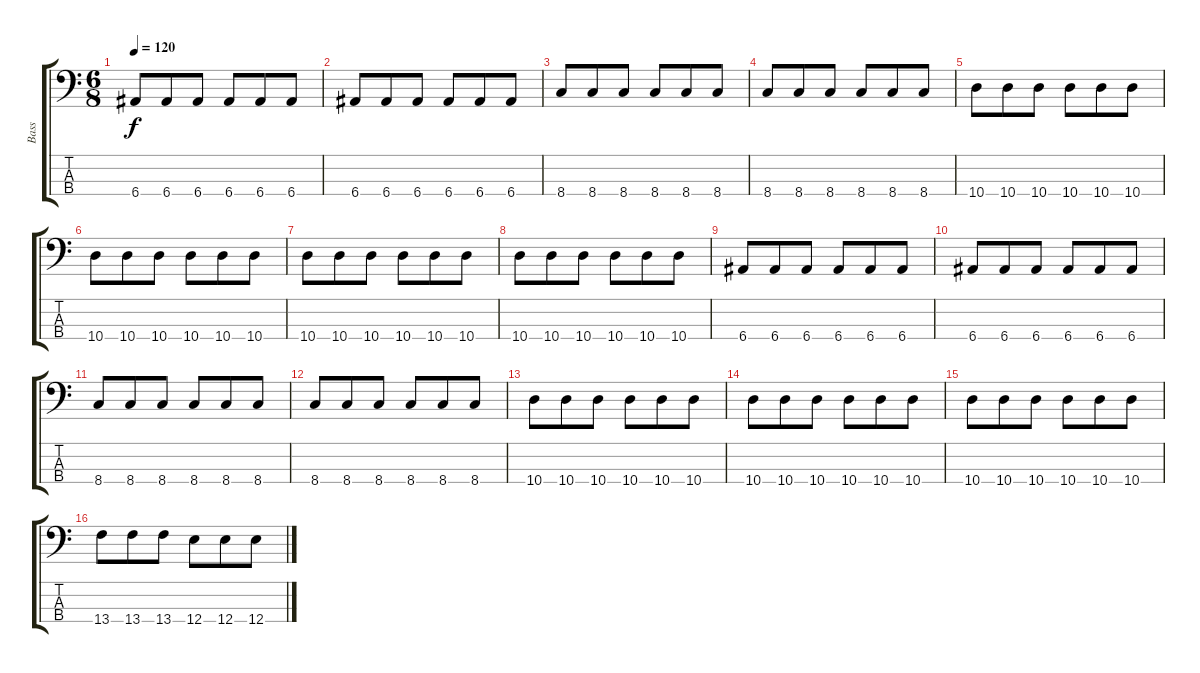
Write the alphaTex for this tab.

\track ("Bass" "Bass") {instrument electricbassfinger}
\staff {score tabs}
\tuning (G2 D2 A1 E1) {hide}
\ts (6 8)
\tempo 120
\clef f4
\ks c
6.4.8{dy f} 6.4.8 6.4.8 6.4.8 6.4.8 6.4.8 |
6.4.8 6.4.8 6.4.8 6.4.8 6.4.8 6.4.8 |
8.4.8 8.4.8 8.4.8 8.4.8 8.4.8 8.4.8 |
8.4.8 8.4.8 8.4.8 8.4.8 8.4.8 8.4.8 |
10.4.8 10.4.8 10.4.8 10.4.8 10.4.8 10.4.8 |
10.4.8 10.4.8 10.4.8 10.4.8 10.4.8 10.4.8 |
10.4.8 10.4.8 10.4.8 10.4.8 10.4.8 10.4.8 |
10.4.8 10.4.8 10.4.8 10.4.8 10.4.8 10.4.8 |
6.4.8 6.4.8 6.4.8 6.4.8 6.4.8 6.4.8 |
6.4.8 6.4.8 6.4.8 6.4.8 6.4.8 6.4.8 |
8.4.8 8.4.8 8.4.8 8.4.8 8.4.8 8.4.8 |
8.4.8 8.4.8 8.4.8 8.4.8 8.4.8 8.4.8 |
10.4.8 10.4.8 10.4.8 10.4.8 10.4.8 10.4.8 |
10.4.8 10.4.8 10.4.8 10.4.8 10.4.8 10.4.8 |
10.4.8 10.4.8 10.4.8 10.4.8 10.4.8 10.4.8 |
13.4.8 13.4.8 13.4.8 12.4.8 12.4.8 12.4.8
